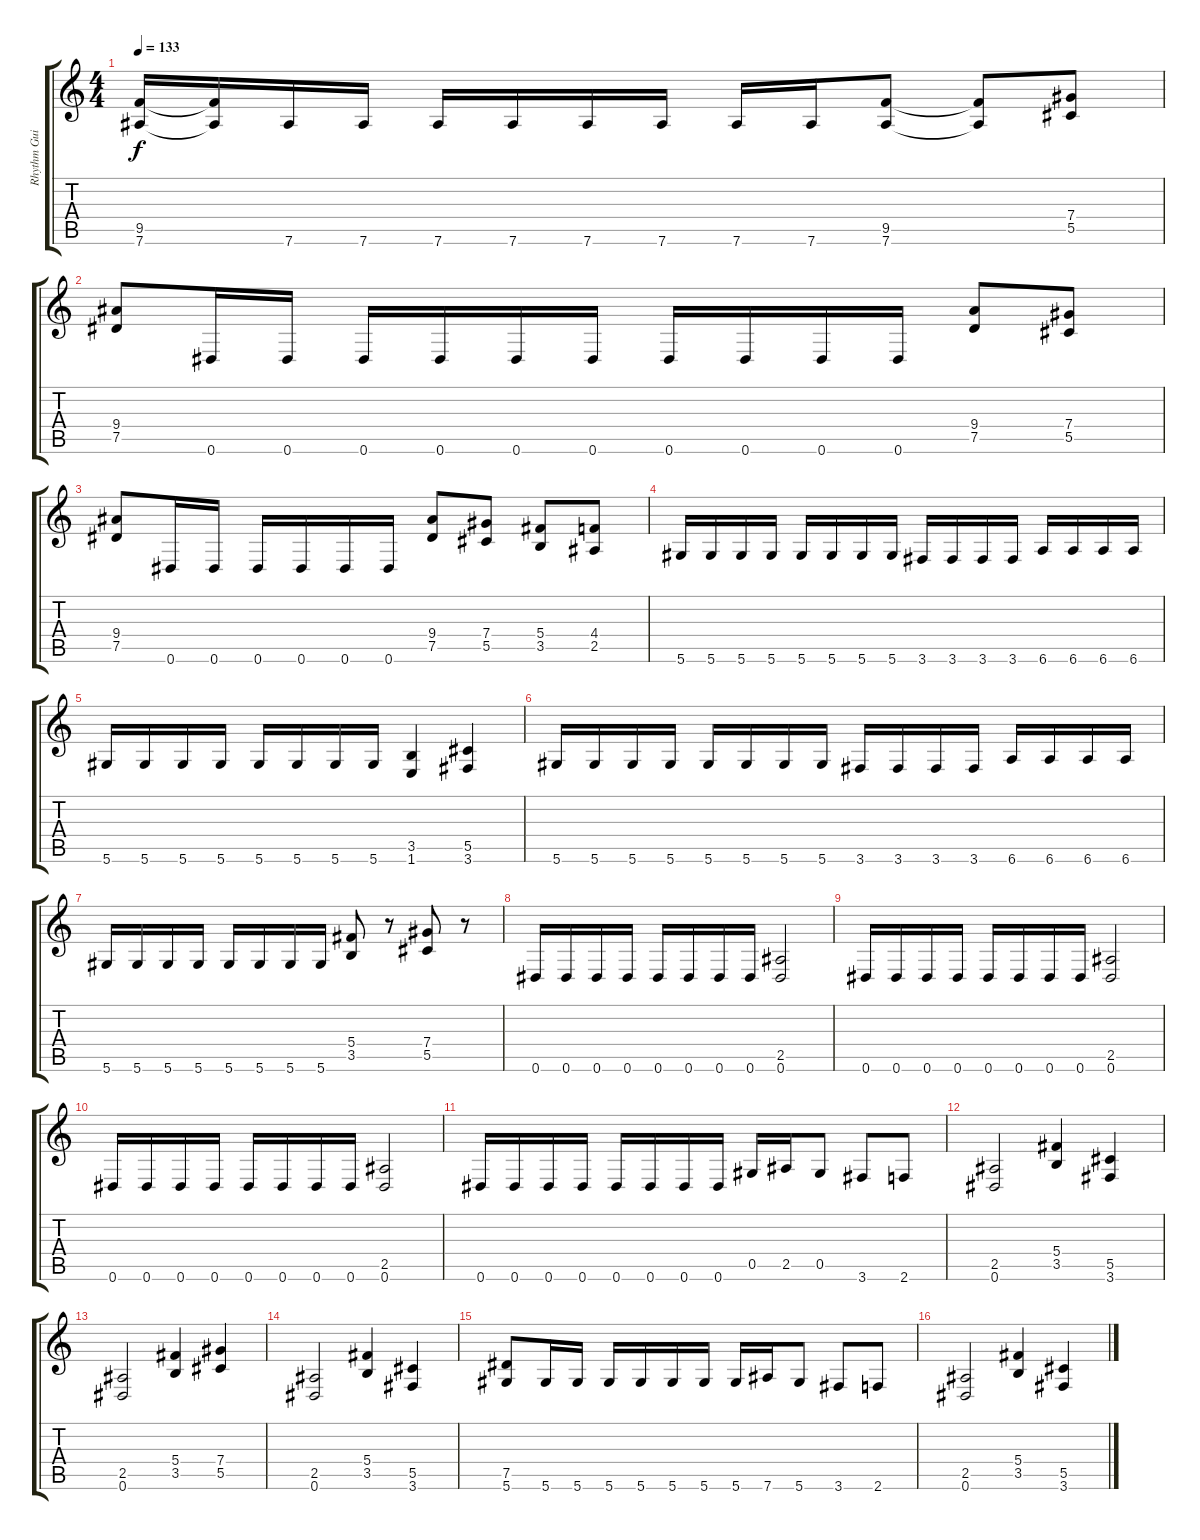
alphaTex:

\track ("Rhythm Guitar Left" "Rhythm Gui") {instrument distortionguitar}
\staff {score tabs}
\tuning (Eb4 Bb3 Gb3 Db3 Ab2 Eb2) {hide}
\ts (4 4)
\tempo 133
\clef g2
\ks c
(9.5 7.6).16{dy f} (9.5{t} 7.6{t}).16 7.6.16 7.6.16 7.6.16 7.6.16 7.6.16 7.6.16 7.6.16 7.6.16 (9.5 7.6).8 (9.5{t} 7.6{t}).8 (7.4 5.5).8 |
(9.4 7.5).8 0.6.16 0.6.16 0.6.16 0.6.16 0.6.16 0.6.16 0.6.16 0.6.16 0.6.16 0.6.16 (9.4 7.5).8 (7.4 5.5).8 |
(9.4 7.5).8 0.6.16 0.6.16 0.6.16 0.6.16 0.6.16 0.6.16 (9.4 7.5).8 (7.4 5.5).8 (5.4 3.5).8 (4.4 2.5).8 |
5.6.16 5.6.16 5.6.16 5.6.16 5.6.16 5.6.16 5.6.16 5.6.16 3.6.16 3.6.16 3.6.16 3.6.16 6.6.16 6.6.16 6.6.16 6.6.16 |
5.6.16 5.6.16 5.6.16 5.6.16 5.6.16 5.6.16 5.6.16 5.6.16 (3.5 1.6).4 (5.5 3.6).4 |
5.6.16 5.6.16 5.6.16 5.6.16 5.6.16 5.6.16 5.6.16 5.6.16 3.6.16 3.6.16 3.6.16 3.6.16 6.6.16 6.6.16 6.6.16 6.6.16 |
5.6.16 5.6.16 5.6.16 5.6.16 5.6.16 5.6.16 5.6.16 5.6.16 (5.4 3.5).8 r.8 (7.4 5.5).8 r.8 |
0.6.16 0.6.16 0.6.16 0.6.16 0.6.16 0.6.16 0.6.16 0.6.16 (2.5 0.6).2 |
0.6.16 0.6.16 0.6.16 0.6.16 0.6.16 0.6.16 0.6.16 0.6.16 (2.5 0.6).2 |
0.6.16 0.6.16 0.6.16 0.6.16 0.6.16 0.6.16 0.6.16 0.6.16 (2.5 0.6).2 |
0.6.16 0.6.16 0.6.16 0.6.16 0.6.16 0.6.16 0.6.16 0.6.16 0.5.16 2.5.16 0.5.8 3.6.8 2.6.8 |
(2.5 0.6).2 (5.4 3.5).4 (5.5 3.6).4 |
(2.5 0.6).2 (5.4 3.5).4 (7.4 5.5).4 |
(2.5 0.6).2 (5.4 3.5).4 (5.5 3.6).4 |
(7.5 5.6).8 5.6.16 5.6.16 5.6.16 5.6.16 5.6.16 5.6.16 5.6.16 7.6.16 5.6.8 3.6.8 2.6.8 |
(2.5 0.6).2 (5.4 3.5).4 (5.5 3.6).4
